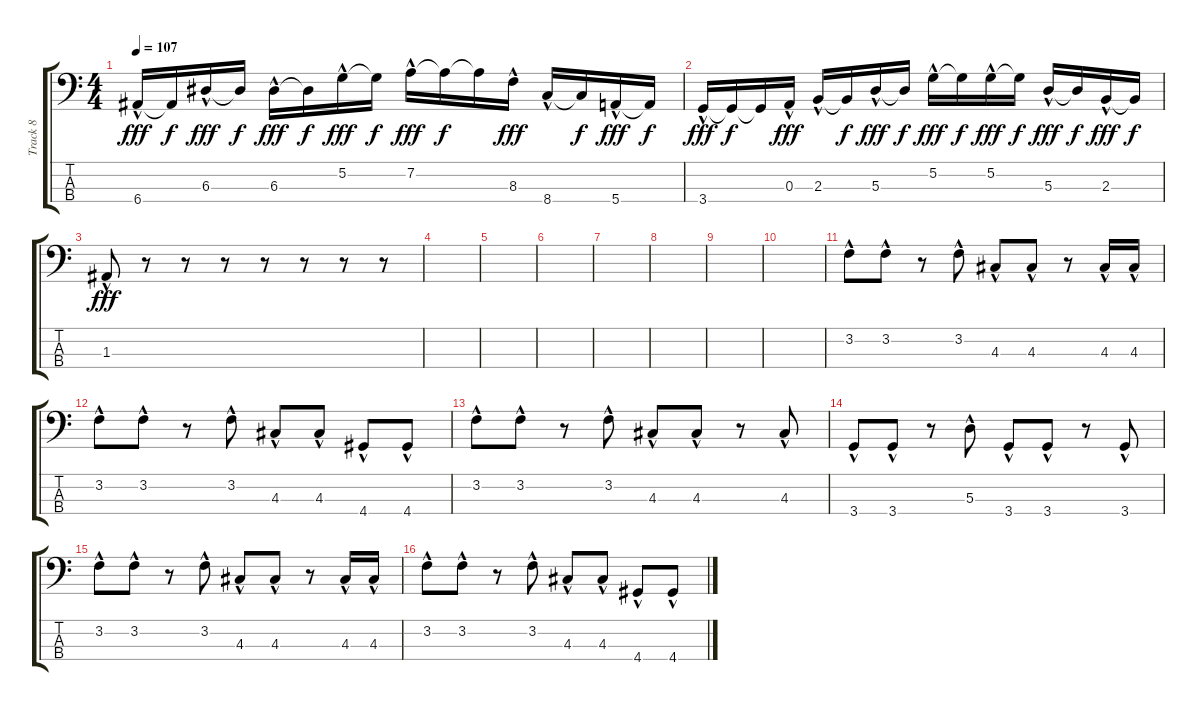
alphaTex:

\track ("Track 8" "Track 8") {instrument electricbassfinger}
\staff {score tabs}
\tuning (G2 D2 A1 E1) {hide}
\ts (4 4)
\tempo 107
\clef f4
\ks c
6.4{hac}.16{dy fff} 6.4{t}.16{dy f} 6.3{hac}.16{dy fff} 6.3{t}.16{dy f} 6.3{hac}.16{dy fff} 6.3{t}.16{dy f} 5.2{hac}.16{dy fff} 5.2{t}.16{dy f} 7.2{hac}.16{dy fff} 7.2{t}.16{dy f} 7.2{t}.16 8.3{hac}.16{dy fff} 8.4{hac}.16 8.4{t}.16{dy f} 5.4{hac}.16{dy fff} 5.4{t}.16{dy f} |
3.4{hac}.16{dy fff} 3.4{t}.16{dy f} 3.4{t}.16 0.3{hac}.16{dy fff} 2.3{hac}.16 2.3{t}.16{dy f} 5.3{hac}.16{dy fff} 5.3{t}.16{dy f} 5.2{hac}.16{dy fff} 5.2{t}.16{dy f} 5.2{hac}.16{dy fff} 5.2{t}.16{dy f} 5.3{hac}.16{dy fff} 5.3{t}.16{dy f} 2.3{hac}.16{dy fff} 2.3{t}.16{dy f} |
1.3{hac}.8{dy fff} r.8 r.8 r.8 r.8 r.8 r.8 r.8 |
|
|
|
|
|
|
|
3.2{hac}.8 3.2{hac}.8 r.8 3.2{hac}.8 4.3{hac}.8 4.3{hac}.8 r.8 4.3{hac}.16 4.3{hac}.16 |
3.2{hac}.8 3.2{hac}.8 r.8 3.2{hac}.8 4.3{hac}.8 4.3{hac}.8 4.4{hac}.8 4.4{hac}.8 |
3.2{hac}.8 3.2{hac}.8 r.8 3.2{hac}.8 4.3{hac}.8 4.3{hac}.8 r.8 4.3{hac}.8 |
3.4{hac}.8 3.4{hac}.8 r.8 5.3{hac}.8 3.4{hac}.8 3.4{hac}.8 r.8 3.4{hac}.8 |
3.2{hac}.8 3.2{hac}.8 r.8 3.2{hac}.8 4.3{hac}.8 4.3{hac}.8 r.8 4.3{hac}.16 4.3{hac}.16 |
3.2{hac}.8 3.2{hac}.8 r.8 3.2{hac}.8 4.3{hac}.8 4.3{hac}.8 4.4{hac}.8 4.4{hac}.8
